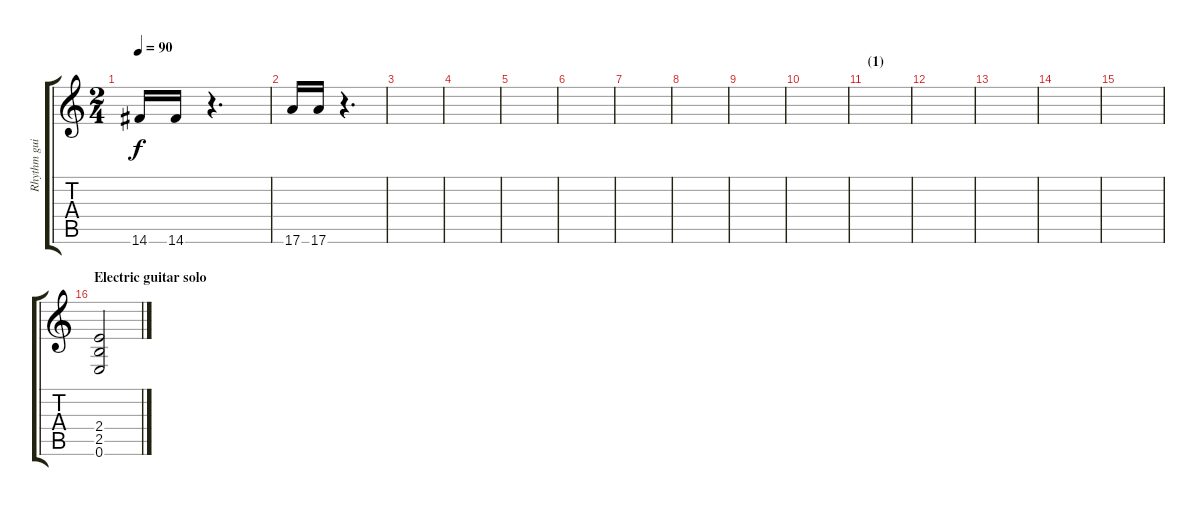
\track ("Rhythm guitar + addition lead" "Rhythm gui") {instrument overdrivenguitar}
\staff {score tabs}
\tuning (E4 B3 G3 D3 A2 E2) {hide}
\ts (2 4)
\tempo 90
\clef g2
\ks c
14.6.16{dy f} 14.6.16 r.4{d} |
17.6.16 17.6.16 r.4{d} |
|
|
|
|
|
|
|
|
\section ("" "(1)")
|
|
|
|
|
\section ("" "Electric guitar solo")
(2.4 2.5 0.6).2
